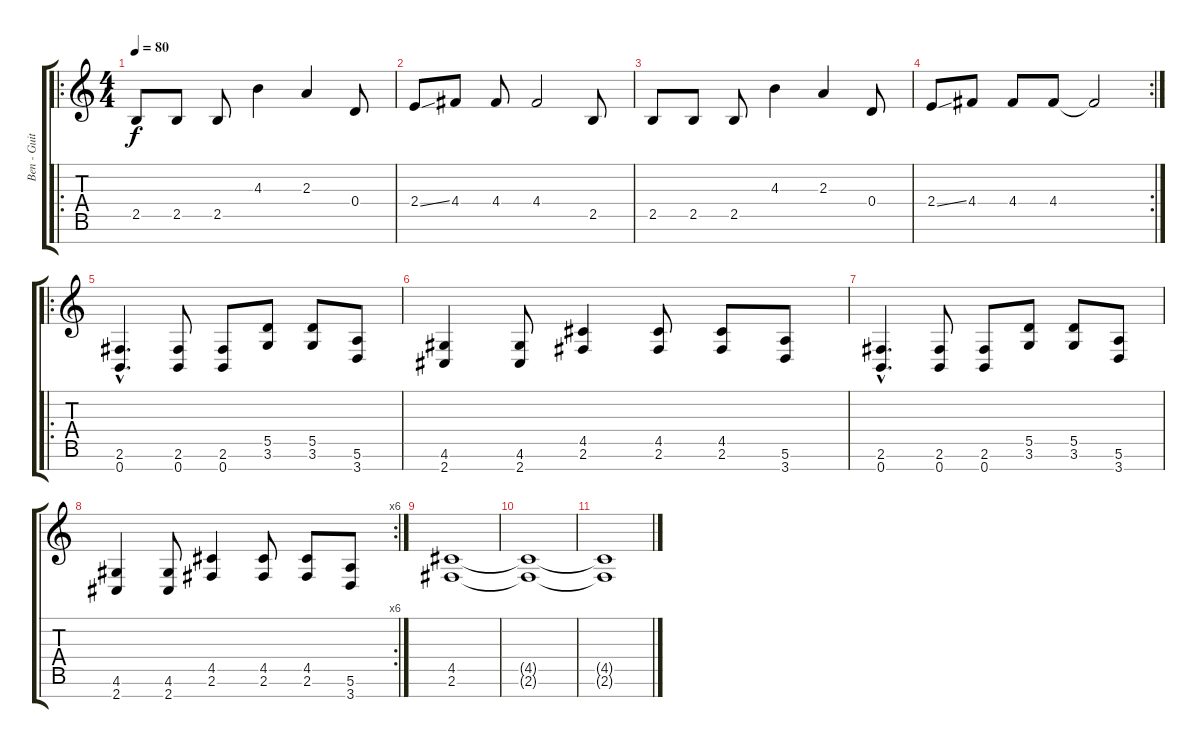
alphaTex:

\track ("Ben - Guitare" "Ben - Guit") {instrument electricguitarjazz}
\staff {score tabs}
\tuning (E4 B3 G3 D3 A2 E2 B1) {hide}
\ro
\ts (4 4)
\tempo 80
\clef g2
\ks c
2.5.8{dy f} 2.5.8 2.5.8 4.3.4 2.3.4 0.4.8 |
2.4{ss}.8 4.4.8 4.4.8 4.4.2 2.5.8 |
2.5.8 2.5.8 2.5.8 4.3.4 2.3.4 0.4.8 |
\rc 2
2.4{ss}.8 4.4.8 4.4.8 4.4.8 4.4{t}.2 |
\ro
(2.6{hac} 0.7{hac}).4{d} (2.6 0.7).8 (2.6 0.7).8 (5.5 3.6).8 (5.5 3.6).8 (5.6 3.7).8 |
(4.6 2.7).4 (4.6 2.7).8 (4.5 2.6).4 (4.5 2.6).8 (4.5 2.6).8 (5.6 3.7).8 |
(2.6{hac} 0.7{hac}).4{d} (2.6 0.7).8 (2.6 0.7).8 (5.5 3.6).8 (5.5 3.6).8 (5.6 3.7).8 |
\rc 6
(4.6 2.7).4 (4.6 2.7).8 (4.5 2.6).4 (4.5 2.6).8 (4.5 2.6).8 (5.6 3.7).8 |
(4.5 2.6).1{volume 0} |
(4.5{t} 2.6{t}).1 |
(4.5{t} 2.6{t}).1
